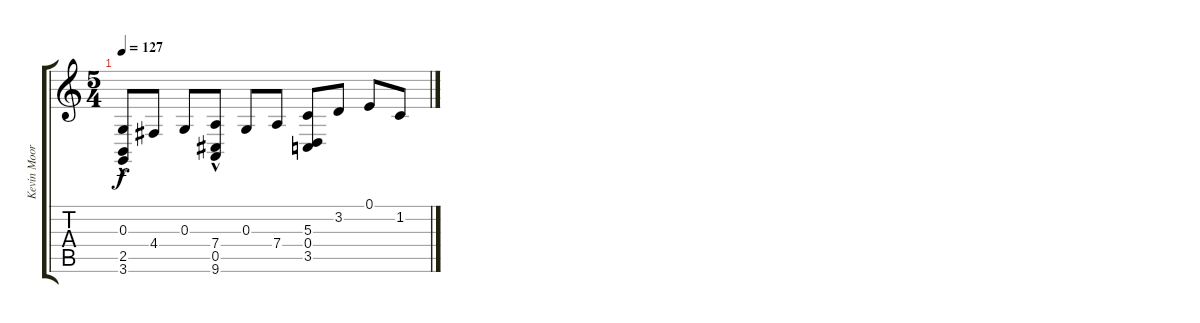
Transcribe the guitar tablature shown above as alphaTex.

\track ("Kevin Moore (organ)" "Kevin Moor") {instrument harmonica}
\staff {score tabs}
\tuning (E4 B3 G3 D3 A2 E2) {hide}
\ts (5 4)
\tempo 127
\clef g2
\ks c
(0.3 2.5{hac} 3.6{hac}).8{dy f volume 1} 4.4.8 0.3.8{volume 1} (7.4 0.5{hac} 9.6{hac}).8 0.3.8{volume 0} 7.4.8 (5.3 0.4 3.5).8{volume 0} 3.2.8 0.1.8 1.2.8
